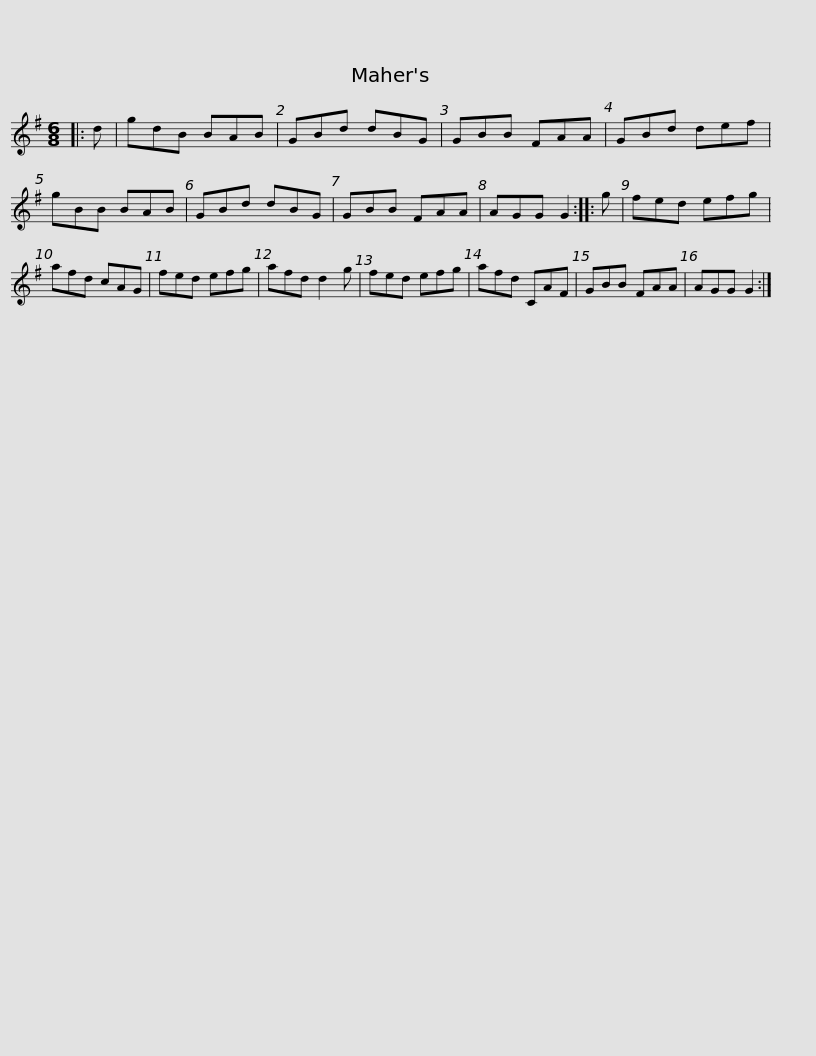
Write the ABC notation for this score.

X:1
L:1/8
M:6/8
I:linebreak $
K:G
V:1 treble
V:1
|: d | gdB BAB | GBd dBG | GBB FAA | GBd def | %5
 gBB BAB | GBd dBG | GBB FAA |$ AGG G2 :: g | %10
 fed efg | afd cAG | fed efg | afd d2 g | fed efg | %15
 afd CAF |$ GBB FAA | AGG G2 :| %18
